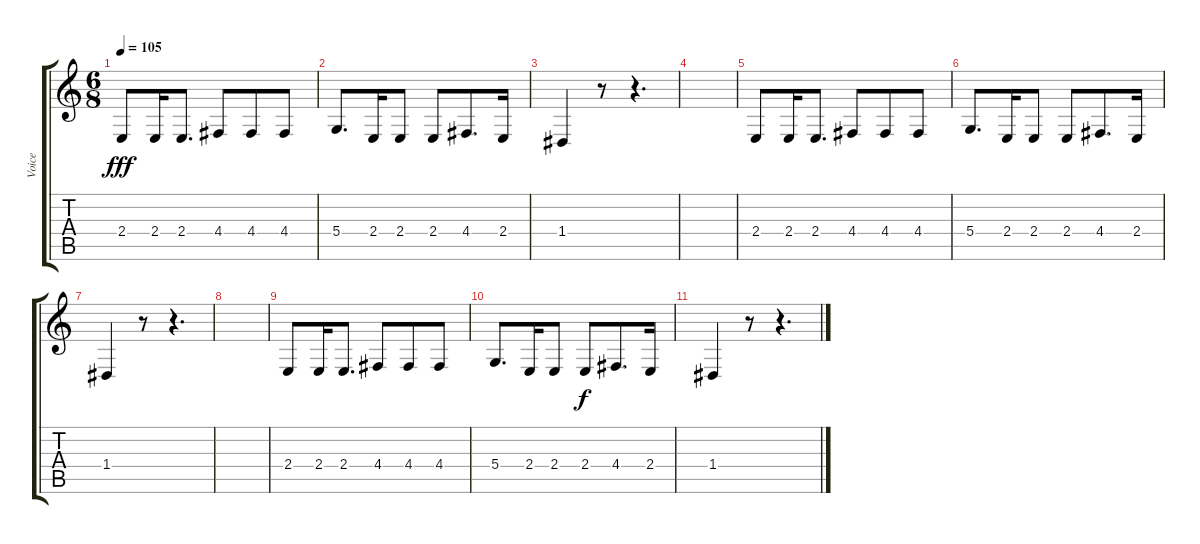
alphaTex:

\track ("Voice" "Voice") {instrument stringensemble1}
\staff {score tabs}
\tuning (E4 B3 G3 D3 A2 E2) {hide}
\ts (6 8)
\tempo 105
\clef g2
\ks c
2.4.8{dy fff volume 5} 2.4.16 2.4.8{d} 4.4.8 4.4.8 4.4.8 |
5.4.8{d} 2.4.16 2.4.8 2.4.8 4.4.8{d} 2.4.16 |
1.4.4 r.8 r.4{d} |
|
2.4.8 2.4.16 2.4.8{d} 4.4.8 4.4.8 4.4.8 |
5.4.8{d} 2.4.16 2.4.8 2.4.8 4.4.8{d} 2.4.16 |
1.4.4 r.8 r.4{d} |
|
2.4.8 2.4.16 2.4.8{d} 4.4.8 4.4.8 4.4.8 |
5.4.8{d} 2.4.16 2.4.8 2.4.8{dy f} 4.4.8{d} 2.4.16 |
1.4.4 r.8 r.4{d}
